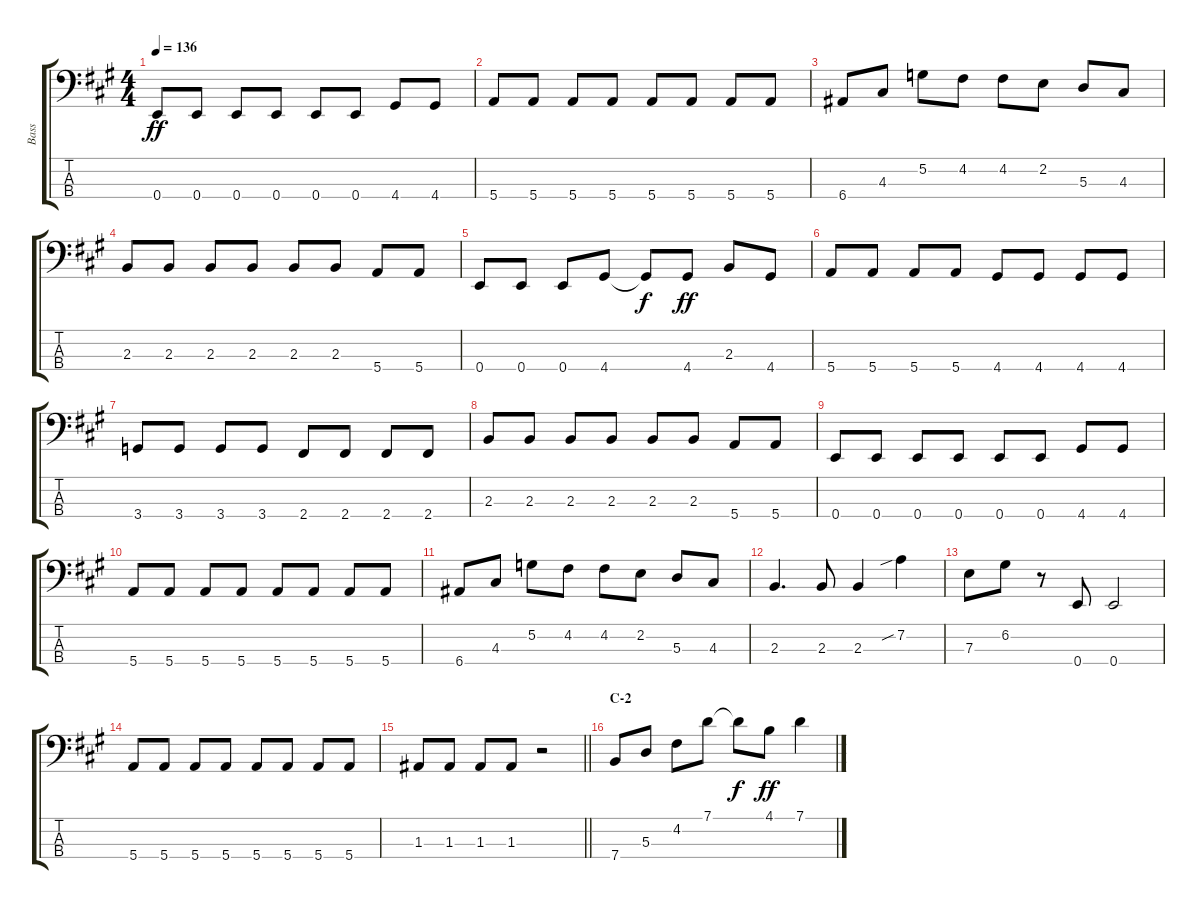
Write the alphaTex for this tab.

\track ("Bass" "Bass") {instrument electricbasspick}
\staff {score tabs}
\tuning (G2 D2 A1 E1) {hide}
\ts (4 4)
\tempo 136
\clef f4
\ks a
0.4.8{dy ff} 0.4.8 0.4.8 0.4.8 0.4.8 0.4.8 4.4.8 4.4.8 |
5.4.8 5.4.8 5.4.8 5.4.8 5.4.8 5.4.8 5.4.8 5.4.8 |
6.4.8 4.3.8 5.2.8 4.2.8 4.2.8 2.2.8 5.3.8 4.3.8 |
2.3.8 2.3.8 2.3.8 2.3.8 2.3.8 2.3.8 5.4.8 5.4.8 |
0.4.8 0.4.8 0.4.8 4.4.8 4.4{t}.8{dy f} 4.4.8{dy ff} 2.3.8 4.4.8 |
5.4.8 5.4.8 5.4.8 5.4.8 4.4.8 4.4.8 4.4.8 4.4.8 |
3.4.8 3.4.8 3.4.8 3.4.8 2.4.8 2.4.8 2.4.8 2.4.8 |
2.3.8 2.3.8 2.3.8 2.3.8 2.3.8 2.3.8 5.4.8 5.4.8 |
0.4.8 0.4.8 0.4.8 0.4.8 0.4.8 0.4.8 4.4.8 4.4.8 |
5.4.8 5.4.8 5.4.8 5.4.8 5.4.8 5.4.8 5.4.8 5.4.8 |
6.4.8 4.3.8 5.2.8 4.2.8 4.2.8 2.2.8 5.3.8 4.3.8 |
2.3.4{d} 2.3.8 2.3.4 7.2{sib}.4 |
7.3.8 6.2.8 r.8 0.4.8 0.4.2 |
5.4.8 5.4.8 5.4.8 5.4.8 5.4.8 5.4.8 5.4.8 5.4.8 |
\barLineRight lightlight
1.3.8 1.3.8 1.3.8 1.3.8 r.2 |
\section ("" "C-2")
7.4.8 5.3.8 4.2.8 7.1.8 7.1{t}.8{dy f} 4.1.8{dy ff} 7.1.4
